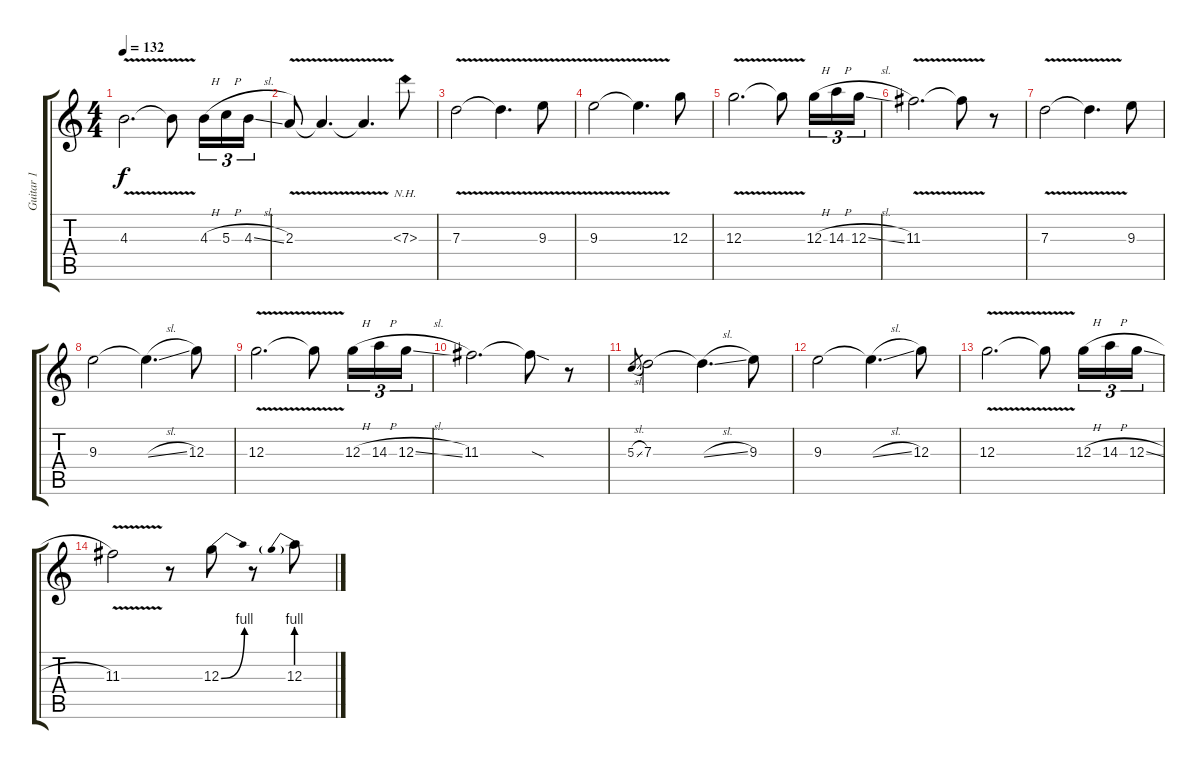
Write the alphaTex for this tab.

\track ("Guitar 1" "Guitar 1") {instrument overdrivenguitar}
\staff {score tabs}
\tuning (E4 B3 G3 D3 A2 E2) {hide}
\ts (4 4)
\tempo 132
\clef g2
\ks c
4.3{v}.2{d dy f} 4.3{v t}.8 4.3{h}.16{tu (3 2)} 5.3{h}.16{tu (3 2)} 4.3{sl}.16{tu (3 2)} |
2.3{v}.8 2.3{v t}.4{d} 2.3{v t}.4{d} 7.3{nh}.8 |
7.3{v}.2 7.3{v t}.4{d} 9.3{v}.8 |
9.3{v}.2 9.3{v t}.4{d} 12.3.8 |
12.3{v}.2{d} 12.3{v t}.8 12.3{h}.16{tu (3 2)} 14.3{h}.16{tu (3 2)} 12.3{sl}.16{tu (3 2)} |
11.3{v}.2{d} 11.3{v t}.8 r.8 |
7.3{v}.2 7.3{v t}.4{d} 9.3.8 |
9.3.2 9.3{sl t}.4{d} 12.3.8 |
12.3{v}.2{d} 12.3{v t}.8 12.3{h}.16{tu (3 2)} 14.3{h}.16{tu (3 2)} 12.3{sl}.16{tu (3 2)} |
11.3.2{d} 11.3{sod t}.8 r.8 |
5.3{sl}.8{gr} 7.3.2 7.3{sl t}.4{d} 9.3.8 |
9.3.2 9.3{sl t}.4{d} 12.3.8 |
12.3{v}.2{d} 12.3{v t}.8 12.3{h}.16{tu (3 2)} 14.3{h}.16{tu (3 2)} 12.3{sl}.16{tu (3 2)} |
11.3{v}.2 r.8 12.3{be (bend 0 0 60 4)}.8 r.8 12.3{be (prebend 0 4 60 4)}.8
